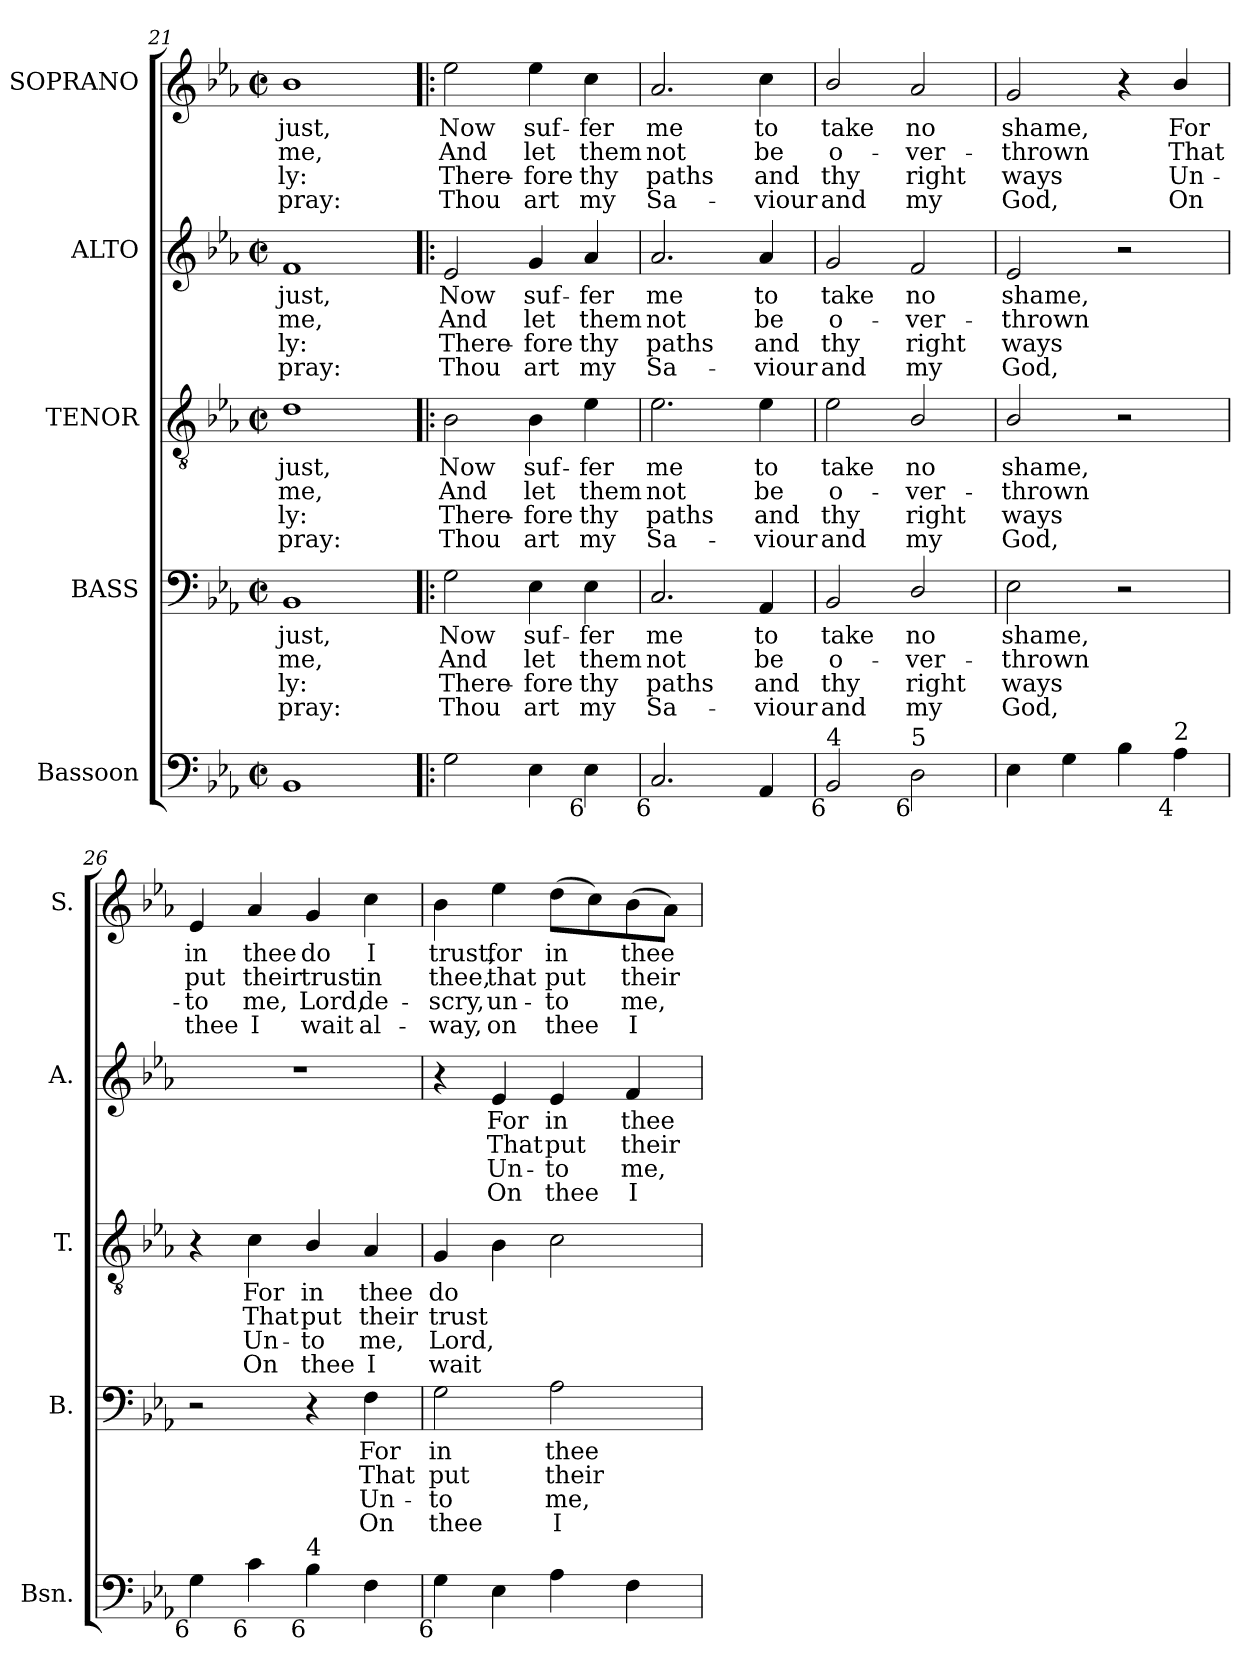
**kern	**kern	**text	**text	**text	**text	**kern	**text	**text	**text	**text	**kern	**text	**text	**text	**text	**kern	**text	**text	**text	**text
*part5	*part4	*part4	*part4	*part4	*part4	*part3	*part3	*part3	*part3	*part3	*part2	*part2	*part2	*part2	*part2	*part1	*part1	*part1	*part1	*part1
*staff5	*staff4	*staff4	*staff4	*staff4	*staff4	*staff3	*staff3	*staff3	*staff3	*staff3	*staff2	*staff2	*staff2	*staff2	*staff2	*staff1	*staff1	*staff1	*staff1	*staff1
*I"Bassoon	*I"BASS	*	*	*	*	*I"TENOR	*	*	*	*	*I"ALTO	*	*	*	*	*I"SOPRANO	*	*	*	*
*I'Bsn.	*I'B.	*	*	*	*	*I'T.	*	*	*	*	*I'A.	*	*	*	*	*I'S.	*	*	*	*
*clefF4	*clefF4	*	*	*	*	*clefGv2	*	*	*	*	*clefG2	*	*	*	*	*clefG2	*	*	*	*
*	*	*	*	*	*	*ITrd7c12	*	*	*	*	*	*	*	*	*	*	*	*	*	*
*k[b-e-a-]	*k[b-e-a-]	*	*	*	*	*k[b-e-a-]	*	*	*	*	*k[b-e-a-]	*	*	*	*	*k[b-e-a-]	*	*	*	*
*E-:	*E-:	*	*	*	*	*E-:	*	*	*	*	*E-:	*	*	*	*	*E-:	*	*	*	*
*M2/2	*M2/2	*	*	*	*	*M2/2	*	*	*	*	*M2/2	*	*	*	*	*M2/2	*	*	*	*
*met(c|)	*met(c|)	*	*	*	*	*met(c|)	*	*	*	*	*met(c|)	*	*	*	*	*met(c|)	*	*	*	*
=21	=21	=21	=21	=21	=21	=21	=21	=21	=21	=21	=21	=21	=21	=21	=21	=21	=21	=21	=21	=21
!	!	!LO:LY:b:color=#000000	!LO:LY:b:color=#000000	!LO:LY:b:color=#000000	!LO:LY:b:color=#000000	!	!	!	!	!	!	!	!	!	!	!	!	!	!	!
!	!	!	!	!	!	!	!LO:LY:b:color=#000000	!LO:LY:b:color=#000000	!LO:LY:b:color=#000000	!LO:LY:b:color=#000000	!	!	!	!	!	!	!	!	!	!
!	!	!	!	!	!	!	!	!	!	!	!	!LO:LY:b:color=#000000	!LO:LY:b:color=#000000	!LO:LY:b:color=#000000	!LO:LY:b:color=#000000	!	!	!	!	!
!	!	!	!	!	!	!	!	!	!	!	!	!	!	!	!	!	!LO:LY:b:color=#000000	!LO:LY:b:color=#000000	!LO:LY:b:color=#000000	!LO:LY:b:color=#000000
1BB-i	1BB-i	just,	me,	ly:	pray:	1Di	just,	me,	ly:	pray:	1fi	just,	me,	ly:	pray:	1b-i	just,	me,	ly:	pray:
=22!|:	=22!|:	=22!|:	=22!|:	=22!|:	=22!|:	=22!|:	=22!|:	=22!|:	=22!|:	=22!|:	=22!|:	=22!|:	=22!|:	=22!|:	=22!|:	=22!|:	=22!|:	=22!|:	=22!|:	=22!|:
!	!	!LO:LY:b:color=#000000	!LO:LY:b:color=#000000	!LO:LY:b:color=#000000	!LO:LY:b:color=#000000	!	!	!	!	!	!	!	!	!	!	!	!	!	!	!
!	!	!	!	!	!	!	!LO:LY:b:color=#000000	!LO:LY:b:color=#000000	!LO:LY:b:color=#000000	!LO:LY:b:color=#000000	!	!	!	!	!	!	!	!	!	!
!	!	!	!	!	!	!	!	!	!	!	!	!LO:LY:b:color=#000000	!LO:LY:b:color=#000000	!LO:LY:b:color=#000000	!LO:LY:b:color=#000000	!	!	!	!	!
!	!	!	!	!	!	!	!	!	!	!	!	!	!	!	!	!	!LO:LY:b:color=#000000	!LO:LY:b:color=#000000	!LO:LY:b:color=#000000	!LO:LY:b:color=#000000
2Gi\	2Gi\	Now	And	There-	-Thou	2BB-i\	Now	And	There-	-Thou	2e-i/	Now	And	There-	-Thou	2ee-i\	Now	And	There-	-Thou
!	!	!LO:LY:b:color=#000000	!LO:LY:b:color=#000000	!LO:LY:b:color=#000000	!LO:LY:b:color=#000000	!	!	!	!	!	!	!	!	!	!	!	!	!	!	!
!	!	!	!	!	!	!	!LO:LY:b:color=#000000	!LO:LY:b:color=#000000	!LO:LY:b:color=#000000	!LO:LY:b:color=#000000	!	!	!	!	!	!	!	!	!	!
!	!	!	!	!	!	!	!	!	!	!	!	!LO:LY:b:color=#000000	!LO:LY:b:color=#000000	!LO:LY:b:color=#000000	!LO:LY:b:color=#000000	!	!	!	!	!
!	!	!	!	!	!	!	!	!	!	!	!	!	!	!	!	!	!LO:LY:b:color=#000000	!LO:LY:b:color=#000000	!LO:LY:b:color=#000000	!LO:LY:b:color=#000000
4E-i\	4E-i\	suf-	let	fore	art	4BB-i\	suf-	let	fore	art	4gi/	suf-	let	fore	art	4ee-i\	suf-	let	fore	art
!	!	!LO:LY:b:color=#000000	!LO:LY:b:color=#000000	!LO:LY:b:color=#000000	!LO:LY:b:color=#000000	!	!	!	!	!	!	!	!	!	!	!	!	!	!	!
!	!	!	!	!	!	!	!LO:LY:b:color=#000000	!LO:LY:b:color=#000000	!LO:LY:b:color=#000000	!LO:LY:b:color=#000000	!	!	!	!	!	!	!	!	!	!
!	!	!	!	!	!	!	!	!	!	!	!	!LO:LY:b:color=#000000	!LO:LY:b:color=#000000	!LO:LY:b:color=#000000	!LO:LY:b:color=#000000	!	!	!	!	!
!LO:TX:b:rj:t=6	!	!	!	!	!	!	!	!	!	!	!	!	!	!	!	!	!	!	!	!
!	!	!	!	!	!	!	!	!	!	!	!	!	!	!	!	!	!LO:LY:b:color=#000000	!LO:LY:b:color=#000000	!LO:LY:b:color=#000000	!LO:LY:b:color=#000000
4E-i\	4E-i\	-fer	them	thy	my	4E-i\	-fer	them	thy	my	4a-i/	-fer	them	thy	my	4cci\	-fer	them	thy	my
=23	=23	=23	=23	=23	=23	=23	=23	=23	=23	=23	=23	=23	=23	=23	=23	=23	=23	=23	=23	=23
!	!	!LO:LY:b:color=#000000	!LO:LY:b:color=#000000	!LO:LY:b:color=#000000	!LO:LY:b:color=#000000	!	!	!	!	!	!	!	!	!	!	!	!	!	!	!
!	!	!	!	!	!	!	!LO:LY:b:color=#000000	!LO:LY:b:color=#000000	!LO:LY:b:color=#000000	!LO:LY:b:color=#000000	!	!	!	!	!	!	!	!	!	!
!	!	!	!	!	!	!	!	!	!	!	!	!LO:LY:b:color=#000000	!LO:LY:b:color=#000000	!LO:LY:b:color=#000000	!LO:LY:b:color=#000000	!	!	!	!	!
!LO:TX:b:rj:t=6	!	!	!	!	!	!	!	!	!	!	!	!	!	!	!	!	!	!	!	!
!	!	!	!	!	!	!	!	!	!	!	!	!	!	!	!	!	!LO:LY:b:color=#000000	!LO:LY:b:color=#000000	!LO:LY:b:color=#000000	!LO:LY:b:color=#000000
2.Ci/	2.Ci/	me	not	paths	Sa-	2.E-i\	me	not	paths	Sa-	2.a-i/	me	not	paths	Sa-	2.a-i/	me	not	paths	Sa-
!	!	!LO:LY:b:color=#000000	!LO:LY:b:color=#000000	!LO:LY:b:color=#000000	!LO:LY:b:color=#000000	!	!	!	!	!	!	!	!	!	!	!	!	!	!	!
!	!	!	!	!	!	!	!LO:LY:b:color=#000000	!LO:LY:b:color=#000000	!LO:LY:b:color=#000000	!LO:LY:b:color=#000000	!	!	!	!	!	!	!	!	!	!
!	!	!	!	!	!	!	!	!	!	!	!	!LO:LY:b:color=#000000	!LO:LY:b:color=#000000	!LO:LY:b:color=#000000	!LO:LY:b:color=#000000	!	!	!	!	!
!	!	!	!	!	!	!	!	!	!	!	!	!	!	!	!	!	!LO:LY:b:color=#000000	!LO:LY:b:color=#000000	!LO:LY:b:color=#000000	!LO:LY:b:color=#000000
4AA-i/	4AA-i/	to	be	-and	viour	4E-i\	to	be	-and	viour	4a-i/	to	be	-and	viour	4cci\	to	be	-and	viour
!!LO:PB:g=z
=24	=24	=24	=24	=24	=24	=24	=24	=24	=24	=24	=24	=24	=24	=24	=24	=24	=24	=24	=24	=24
!	!	!LO:LY:b:color=#000000	!LO:LY:b:color=#000000	!LO:LY:b:color=#000000	!LO:LY:b:color=#000000	!	!	!	!	!	!	!	!	!	!	!	!	!	!	!
!	!	!	!	!	!	!	!LO:LY:b:color=#000000	!LO:LY:b:color=#000000	!LO:LY:b:color=#000000	!LO:LY:b:color=#000000	!	!	!	!	!	!	!	!	!	!
!	!	!	!	!	!	!	!	!	!	!	!	!LO:LY:b:color=#000000	!LO:LY:b:color=#000000	!LO:LY:b:color=#000000	!LO:LY:b:color=#000000	!	!	!	!	!
!LO:TX:b:rj:t=6	!	!	!	!	!	!	!	!	!	!	!	!	!	!	!	!	!	!	!	!
!LO:TX:t=4	!	!	!	!	!	!	!	!	!	!	!	!	!	!	!	!	!	!	!	!
!	!	!	!	!	!	!	!	!	!	!	!	!	!	!	!	!	!LO:LY:b:color=#000000	!LO:LY:b:color=#000000	!LO:LY:b:color=#000000	!LO:LY:b:color=#000000
2BB-i/	2BB-i/	take	o-	thy	and	2E-i\	take	o-	thy	and	2gi/	take	o-	thy	and	2b-i/	take	o-	thy	and
!	!	!LO:LY:b:color=#000000	!LO:LY:b:color=#000000	!LO:LY:b:color=#000000	!LO:LY:b:color=#000000	!	!	!	!	!	!	!	!	!	!	!	!	!	!	!
!	!	!	!	!	!	!	!LO:LY:b:color=#000000	!LO:LY:b:color=#000000	!LO:LY:b:color=#000000	!LO:LY:b:color=#000000	!	!	!	!	!	!	!	!	!	!
!	!	!	!	!	!	!	!	!	!	!	!	!LO:LY:b:color=#000000	!LO:LY:b:color=#000000	!LO:LY:b:color=#000000	!LO:LY:b:color=#000000	!	!	!	!	!
!LO:TX:b:rj:t=6	!	!	!	!	!	!	!	!	!	!	!	!	!	!	!	!	!	!	!	!
!LO:TX:t=5	!	!	!	!	!	!	!	!	!	!	!	!	!	!	!	!	!	!	!	!
!	!	!	!	!	!	!	!	!	!	!	!	!	!	!	!	!	!LO:LY:b:color=#000000	!LO:LY:b:color=#000000	!LO:LY:b:color=#000000	!LO:LY:b:color=#000000
2Di\	2Di/	no	-ver-	right	my	2BB-i/	no	-ver-	right	my	2fi/	no	-ver-	right	my	2a-i/	no	-ver-	right	my
=25	=25	=25	=25	=25	=25	=25	=25	=25	=25	=25	=25	=25	=25	=25	=25	=25	=25	=25	=25	=25
!	!	!LO:LY:b:color=#000000	!LO:LY:b:color=#000000	!LO:LY:b:color=#000000	!LO:LY:b:color=#000000	!	!	!	!	!	!	!	!	!	!	!	!	!	!	!
!	!	!	!	!	!	!	!LO:LY:b:color=#000000	!LO:LY:b:color=#000000	!LO:LY:b:color=#000000	!LO:LY:b:color=#000000	!	!	!	!	!	!	!	!	!	!
!	!	!	!	!	!	!	!	!	!	!	!	!LO:LY:b:color=#000000	!LO:LY:b:color=#000000	!LO:LY:b:color=#000000	!LO:LY:b:color=#000000	!	!	!	!	!
!	!	!	!	!	!	!	!	!	!	!	!	!	!	!	!	!	!LO:LY:b:color=#000000	!LO:LY:b:color=#000000	!LO:LY:b:color=#000000	!LO:LY:b:color=#000000
4E-i\	2E-i\	shame,	-thrown	ways	God,	2BB-i/	shame,	-thrown	ways	God,	2e-i/	shame,	-thrown	ways	God,	2gi/	shame,	-thrown	ways	God,
4Gi\	.	.	.	.	.	.	.	.	.	.	.	.	.	.	.	.	.	.	.	.
4B-i\	2r	.	.	.	.	2r	.	.	.	.	2r	.	.	.	.	4r	.	.	.	.
!LO:TX:b:rj:t=4	!	!	!	!	!	!	!	!	!	!	!	!	!	!	!	!	!	!	!	!
!LO:TX:t=2	!	!	!	!	!	!	!	!	!	!	!	!	!	!	!	!	!	!	!	!
!	!	!	!	!	!	!	!	!	!	!	!	!	!	!	!	!	!LO:LY:b:color=#000000	!LO:LY:b:color=#000000	!LO:LY:b:color=#000000	!LO:LY:b:color=#000000
4A-i\	.	.	.	.	.	.	.	.	.	.	.	.	.	.	.	4b-i/	For	That	Un-	-On
=26	=26	=26	=26	=26	=26	=26	=26	=26	=26	=26	=26	=26	=26	=26	=26	=26	=26	=26	=26	=26
!LO:TX:b:rj:t=6	!	!	!	!	!	!	!	!	!	!	!	!	!	!	!	!	!	!	!	!
!	!	!	!	!	!	!	!	!	!	!	!	!	!	!	!	!	!LO:LY:b:color=#000000	!LO:LY:b:color=#000000	!LO:LY:b:color=#000000	!LO:LY:b:color=#000000
4Gi\	2r	.	.	.	.	4r	.	.	.	.	1r	.	.	.	.	4e-i/	in	put	to	thee
!	!	!	!	!	!	!	!LO:LY:b:color=#000000	!LO:LY:b:color=#000000	!LO:LY:b:color=#000000	!LO:LY:b:color=#000000	!	!	!	!	!	!	!	!	!	!
!LO:TX:b:rj:t=6	!	!	!	!	!	!	!	!	!	!	!	!	!	!	!	!	!	!	!	!
!	!	!	!	!	!	!	!	!	!	!	!	!	!	!	!	!	!LO:LY:b:color=#000000	!LO:LY:b:color=#000000	!LO:LY:b:color=#000000	!LO:LY:b:color=#000000
4ci\	.	.	.	.	.	4Ci\	For	That	Un-	-On	.	.	.	.	.	4a-i/	thee	their	me,	I
!	!	!	!	!	!	!	!LO:LY:b:color=#000000	!LO:LY:b:color=#000000	!LO:LY:b:color=#000000	!LO:LY:b:color=#000000	!	!	!	!	!	!	!	!	!	!
!LO:TX:b:rj:t=6	!	!	!	!	!	!	!	!	!	!	!	!	!	!	!	!	!	!	!	!
!LO:TX:t=4	!	!	!	!	!	!	!	!	!	!	!	!	!	!	!	!	!	!	!	!
!	!	!	!	!	!	!	!	!	!	!	!	!	!	!	!	!	!LO:LY:b:color=#000000	!LO:LY:b:color=#000000	!LO:LY:b:color=#000000	!LO:LY:b:color=#000000
4B-i\	4r	.	.	.	.	4BB-i/	in	put	to	thee	.	.	.	.	.	4gi/	do	trust	Lord,	wait
!	!	!LO:LY:b:color=#000000	!LO:LY:b:color=#000000	!LO:LY:b:color=#000000	!LO:LY:b:color=#000000	!	!	!	!	!	!	!	!	!	!	!	!	!	!	!
!	!	!	!	!	!	!	!LO:LY:b:color=#000000	!LO:LY:b:color=#000000	!LO:LY:b:color=#000000	!LO:LY:b:color=#000000	!	!	!	!	!	!	!	!	!	!
!	!	!	!	!	!	!	!	!	!	!	!	!	!	!	!	!	!LO:LY:b:color=#000000	!LO:LY:b:color=#000000	!LO:LY:b:color=#000000	!LO:LY:b:color=#000000
4Fi\	4Fi\	For	That	Un-	-On	4AA-i/	thee	their	me,	I	.	.	.	.	.	4cci\	I	in	de-	-al-
=27	=27	=27	=27	=27	=27	=27	=27	=27	=27	=27	=27	=27	=27	=27	=27	=27	=27	=27	=27	=27
!	!	!LO:LY:b:color=#000000	!LO:LY:b:color=#000000	!LO:LY:b:color=#000000	!LO:LY:b:color=#000000	!	!	!	!	!	!	!	!	!	!	!	!	!	!	!
!	!	!	!	!	!	!	!LO:LY:b:color=#000000	!LO:LY:b:color=#000000	!LO:LY:b:color=#000000	!LO:LY:b:color=#000000	!	!	!	!	!	!	!	!	!	!
!LO:TX:b:rj:t=6	!	!	!	!	!	!	!	!	!	!	!	!	!	!	!	!	!	!	!	!
!	!	!	!	!	!	!	!	!	!	!	!	!	!	!	!	!	!LO:LY:b:color=#000000	!LO:LY:b:color=#000000	!LO:LY:b:color=#000000	!LO:LY:b:color=#000000
4Gi\	2Gi\	in	put	to	thee	4GGi/	do	trust	Lord,	wait	4r	.	.	.	.	4b-i\	trust,	thee,	-scry,	way,
!	!	!	!	!	!	!	!	!	!	!	!	!LO:LY:b:color=#000000	!LO:LY:b:color=#000000	!LO:LY:b:color=#000000	!LO:LY:b:color=#000000	!	!	!	!	!
!	!	!	!	!	!	!	!	!	!	!	!	!	!	!	!	!	!LO:LY:b:color=#000000	!LO:LY:b:color=#000000	!LO:LY:b:color=#000000	!LO:LY:b:color=#000000
4E-i\	.	.	.	.	.	4BB-i\	.	.	.	.	4e-i/	For	That	Un-	-On	4ee-i\	for	that	un-	-on
!	!	!LO:LY:b:color=#000000	!LO:LY:b:color=#000000	!LO:LY:b:color=#000000	!LO:LY:b:color=#000000	!	!	!	!	!	!	!	!	!	!	!	!	!	!	!
!	!	!	!	!	!	!	!	!	!	!	!	!LO:LY:b:color=#000000	!LO:LY:b:color=#000000	!LO:LY:b:color=#000000	!LO:LY:b:color=#000000	!	!	!	!	!
!	!	!	!	!	!	!	!	!	!	!	!	!	!	!	!	!	!LO:LY:b:color=#000000	!LO:LY:b:color=#000000	!LO:LY:b:color=#000000	!LO:LY:b:color=#000000
4A-i\	2A-i\	thee	their	me,	I	2Ci\	.	.	.	.	4e-i/	in	put	to	thee	(8ddi\L	in	put	to	thee
.	.	.	.	.	.	.	.	.	.	.	.	.	.	.	.	8cci\)	.	.	.	.
!	!	!	!	!	!	!	!	!	!	!	!	!LO:LY:b:color=#000000	!LO:LY:b:color=#000000	!LO:LY:b:color=#000000	!LO:LY:b:color=#000000	!	!	!	!	!
!	!	!	!	!	!	!	!	!	!	!	!	!	!	!	!	!	!LO:LY:b:color=#000000	!LO:LY:b:color=#000000	!LO:LY:b:color=#000000	!LO:LY:b:color=#000000
4Fi\	.	.	.	.	.	.	.	.	.	.	4fi/	thee	their	me,	I	(8b-i\	thee	their	me,	I
.	.	.	.	.	.	.	.	.	.	.	.	.	.	.	.	8a-i\J)	.	.	.	.
=	=	=	=	=	=	=	=	=	=	=	=	=	=	=	=	=	=	=	=	=
*-	*-	*-	*-	*-	*-	*-	*-	*-	*-	*-	*-	*-	*-	*-	*-	*-	*-	*-	*-	*-
